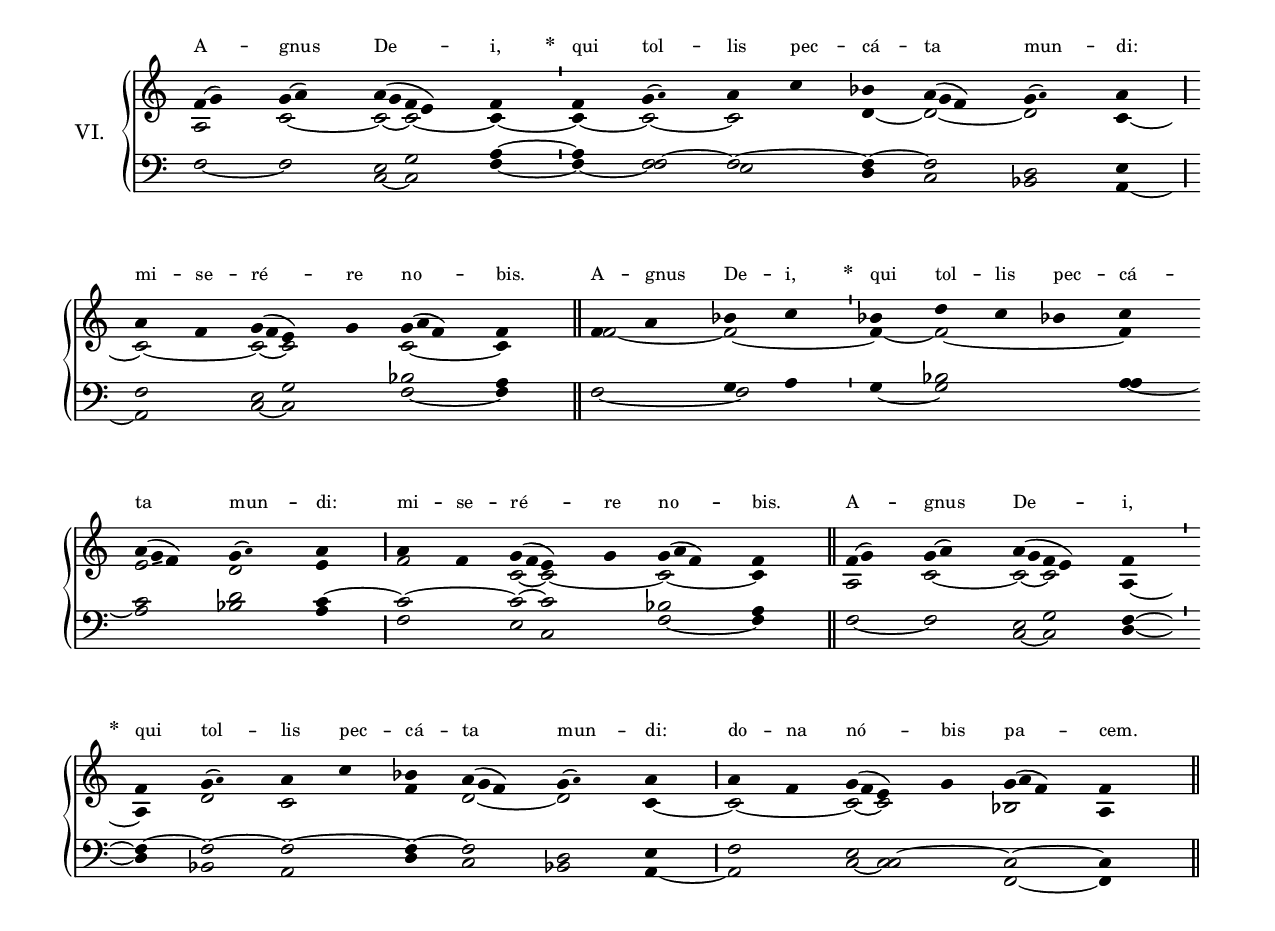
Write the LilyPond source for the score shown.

\version "2.18"
\include "gregorian.ly"
\include "noh2.ily"

%Page reference: page v.28
%(volume.page)

%Proofed 3/14

global = {
 \key f \lydian
 \cadenzaOn 
 \override Glissando #'thickness = #2.0
}

chantText = \lyricmode {
A -- gnus De -- i, 
\set stanza = " * " qui tol -- lis pec -- cá -- ta mun -- di: 
mi -- se -- ré -- re no -- bis. 
A -- gnus De -- i, 
\set stanza = " * " qui tol -- lis pec -- cá -- ta mun -- di: 
mi -- se -- ré -- re no -- bis. 
A -- gnus De -- i, 
\set stanza = " * " qui tol -- lis pec -- cá -- ta mun -- di: 
do -- na nó -- bis pa -- cem. }

chantMusic = {
\tieDown   f'4 (g'4) g'4 (a'4) a'4 (g'4 f'4 e'4) f'4 \divisioMinima
 f'4 g'4 (\once \tweak #'font-size #-4 a'4) a'4 c''4  bes'4 a'4 (g'4 f'4) g'4 (\once \tweak #'font-size #-4 a'4) a'4 \divisioMaior
 \forceBreak
 a'4 f'4 g'4 (f'4 e'4) g'4 g'4 (a'4 f'4) f'4 \finalis
 f'4 a'4  bes'4 c''4 \divisioMinima
  bes'4 d''4 c''4  bes'4 c''4 \forceBreak
 a'4 (g'4 f'4) g'4 (\once \tweak #'font-size #-4 a'4) a'4 \divisioMaior
 a'4 f'4 g'4 (f'4 e'4) g'4 g'4 (a'4 f'4) f'4 \finalis
 f'4 (g'4) g'4 (a'4) a'4 (g'4 f'4 e'4) f'4 \divisioMinima
 \forceBreak
 f'4 g'4 (\once \tweak #'font-size #-4 a'4) a'4 c''4  bes'4 a'4 (g'4 f'4) g'4 (\once \tweak #'font-size #-4 a'4) a'4 \divisioMaior
 a'4 f'4 g'4 (f'4 e'4) g'4 g'4 (a'4 f'4) f'4 \finalis

}

altoMusic = {
a2 c'2 ~ c'2 ~ c'2 ~ c'4 ~ \divisioMinima
c'4 ~ c'2 ~ c'2 d'4 ~ d'2*3/2 ~ d'2 c'4 ~ \divisioMaior
c'2 ~ c'2 ~ c'2 c'2*3/2 ~ c'4 \finalis
f'2 ~ f'2 ~ f'4 ~ f'2*3/2 ~ f'4 e'2 -\tweak Glissando.Y-offset #-0.8 \glissando f'4 d'2 e'4 \divisioMaior
f'2 c'2 ~ c'2 ~ c'2*3/2 ~ c'4 \finalis
a2 c'2 ~ c'2 ~ c'2 a4 ~ \divisioMinima
a4 d'2 c'2 f'4 d'2*3/2 ~ d'2 c'4 ~ \divisioMaior
c'2 ~ c'2 ~ c'2 bes2*3/2 a4 \finalis
}

tenorMusic = {
r2*4/2 e2 g2 a4 ~ \divisioMinima
a4 \shiftRight f2 ~ f2 ~ f4 ~ f2*3/2 d2 e4 \divisioMaior
f2 e2 g2 bes2*3/2 a4 \finalis
r2 g4 a4 r4 bes2*3/2 \shiftRight a4 c'2*3/2 d'2 c'4 ~ \divisioMaior
c'2 ~ c'2 ~ c'2 bes2*3/2 a4 \finalis
r2*4/2 e2 g2 f4 ~ \divisioMinima
f4 ~ f2 ~ f2 ~ f4 ~ f2*3/2 d2 e4 \divisioMaior
f2 e2 \shiftRight c2 ~ c2*3/2 ~ c4 \finalis
}

bassMusic = {
f2 ~ f2 c2 ~ c2 f4 ~ \divisioMinima
f4 ~ f2 e2 d4 c2*3/2 bes,2 a,4 ~ \divisioMaior
a,2 c2 ~ c2 f2*3/2 ~ f4 \finalis
f2 ~ f2 \divisioMinima g4 ~ g2*3/2 a4 ~ a2*3/2 bes2 a4 \divisioMaior
f2 e2 c2 f2*3/2 ~ f4 \finalis
f2 ~ f2 c2 ~ c2 d4 ~ \divisioMinima
d4 bes,2 a,2 d4 c2*3/2 bes,2 a,4 ~ \divisioMaior
a,2 c2 ~ c2 f,2*3/2 ~ f,4 \finalis
}

voiceLines = {
\voiceLineStyle


}

\score{
  <<
    \new Lyrics
    \new GrandStaff <<
      \set GrandStaff.autoBeaming = ##f
      \set GrandStaff.instrumentName = \markup \center-column {
        "VI."
      }
      \new Staff = up <<
        \new Voice = "chant" {
          \voiceOne \global \chantMusic
        }
        \new Voice {
          \voiceTwo \global \altoMusic
        }
      >>

      \new Staff = down <<
        \clef bass
        \new Voice {
          \voiceOne \global \tenorMusic
        }
        \new Voice {
          \voiceTwo \global \bassMusic
        }
	\new Voice {
        \voiceThree \global \voiceLines
        }
      >>
    >>
    \context Lyrics {
      \lyricsto chant {
      \chantText
    }
    }
  >>
  \layout{
  }
  
}
